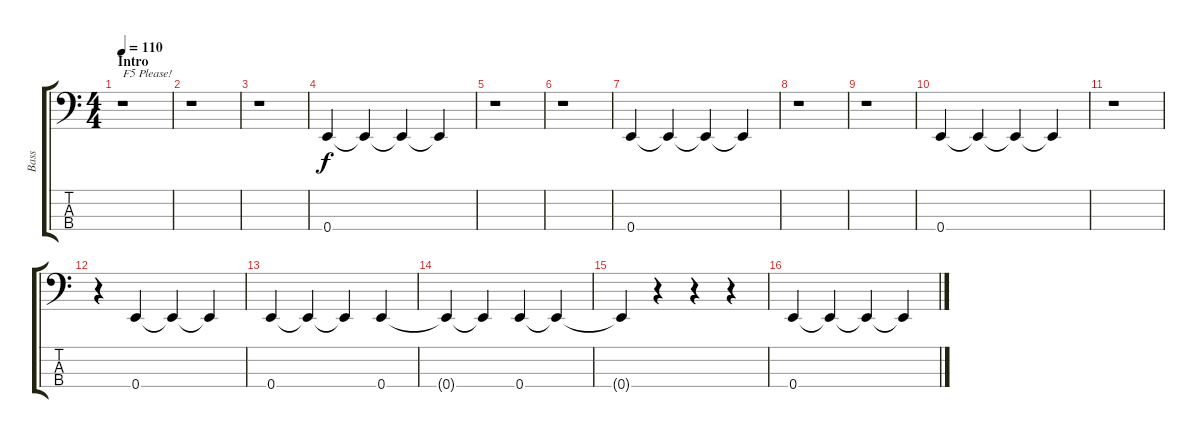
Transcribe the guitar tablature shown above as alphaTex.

\track ("Bass" "Bass") {instrument electricbasspick}
\staff {score tabs}
\tuning (G2 D2 A1 E1) {hide}
\ts (4 4)
\section ("" "Intro")
\tempo 110
\clef f4
\ks c
r.1{txt "F5 Please!" dy f instrument electricbasspick} |
r.1 |
r.1 |
0.4.4 0.4{t}.4 0.4{t}.4 0.4{t}.4 |
r.1 |
r.1 |
0.4.4 0.4{t}.4 0.4{t}.4 0.4{t}.4 |
r.1 |
r.1 |
0.4.4 0.4{t}.4 0.4{t}.4 0.4{t}.4 |
r.1 |
r.4 0.4.4 0.4{t}.4 0.4{t}.4 |
0.4.4 0.4{t}.4 0.4{t}.4 0.4.4 |
0.4{t}.4 0.4{t}.4 0.4.4 0.4{t}.4 |
0.4{t}.4 r.4 r.4 r.4 |
0.4.4 0.4{t}.4 0.4{t}.4 0.4{t}.4
